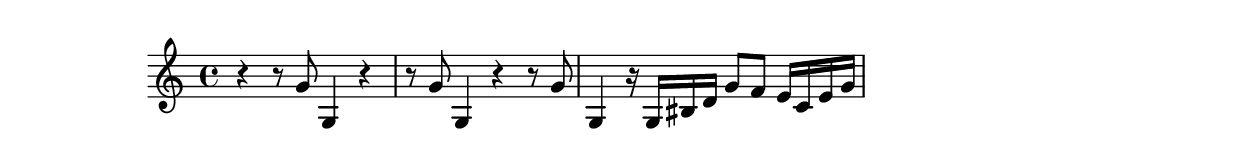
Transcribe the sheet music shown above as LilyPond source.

\version "2.18.2"

"//music" = \relative c {
  << \new Voice = "voice1" {
    %{BWV 52/5%}
    r4 r8 g'' g,4
    r r8 g' g,4
    r r8 g' g,4
    r16 g bis d g8 f e16 c e g
  } >>
}

\book {
  \header {
  }

  \bookpart {
    \score {
      \new OrchestraGroup \with { } <<
        \new StaffGroup \with { \consists "Bar_number_engraver" } <<
          <<
          \new Staff = Staff \with { }
          \context Staff = Staff {
            \"//music"
          }
          >>
        >>
      >>
      \layout { }
    }
  }
}
